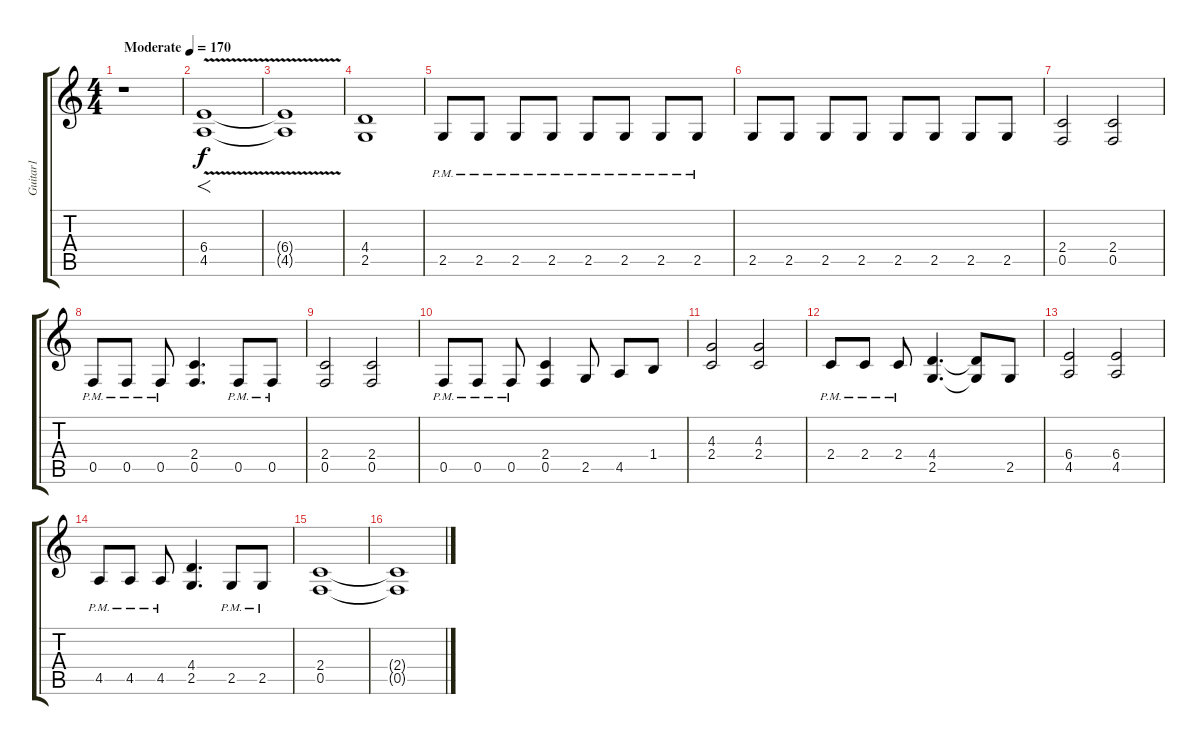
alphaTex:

\track ("Guitar1" "Guitar1") {instrument distortionguitar}
\staff {score tabs}
\tuning (C4 G3 Eb3 Bb2 F2 C2) {hide}
\ts (4 4)
\tempo (170 "Moderate")
\clef g2
\ks c
r.1{dy f instrument distortionguitar} |
(6.4{v} 4.5).1{f} |
(6.4{t} 4.5{t}).1 |
(4.4 2.5).1 |
2.5{pm}.8 2.5{pm}.8 2.5{pm}.8 2.5{pm}.8 2.5{pm}.8 2.5{pm}.8 2.5{pm}.8 2.5{pm}.8 |
2.5.8 2.5.8 2.5.8 2.5.8 2.5.8 2.5.8 2.5.8 2.5.8 |
(2.4 0.5).2 (2.4 0.5).2 |
0.5{pm}.8 0.5{pm}.8 0.5{pm}.8 (2.4 0.5).4{d} 0.5{pm}.8 0.5{pm}.8 |
(2.4 0.5).2 (2.4 0.5).2 |
0.5{pm}.8 0.5{pm}.8 0.5{pm}.8 (2.4 0.5).4 2.5.8 4.5.8 1.4.8 |
(4.3 2.4).2 (4.3 2.4).2 |
2.4{pm}.8 2.4{pm}.8 2.4{pm}.8 (4.4 2.5).4{d} (4.4{t} 2.5{t}).8 2.5.8 |
(6.4 4.5).2 (6.4 4.5).2 |
4.5{pm}.8 4.5{pm}.8 4.5{pm}.8 (4.4 2.5).4{d} 2.5{pm}.8 2.5{pm}.8 |
(2.4 0.5).1 |
(2.4{t} 0.5{t}).1
